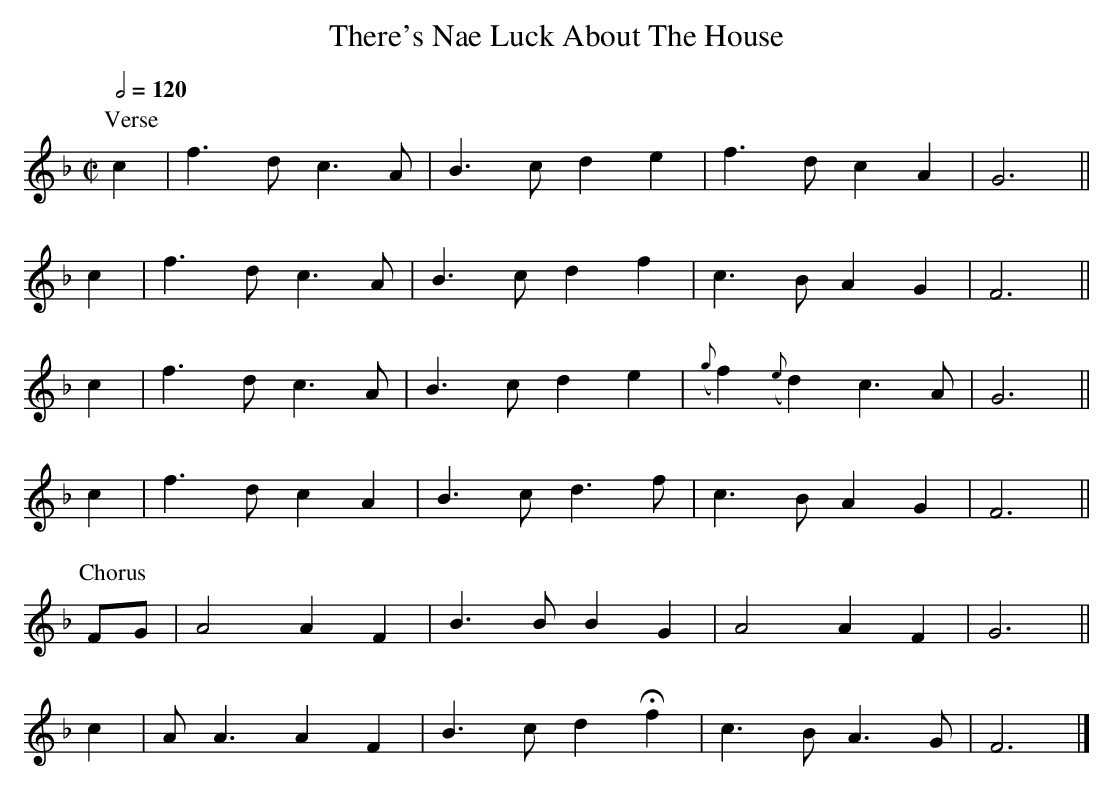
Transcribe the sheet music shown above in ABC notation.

X:1
T:There's Nae Luck About The House
M:C|
L:1/4
Q:1/2=120
K:F
P:Verse
c   |f>d c>A|B>c de |    f>d      cA |G3||
c   |f>d c>A|B>c df |    c>B      AG |F3||
c   |f>d c>A|B>c de |({g}f)({e}d) c>A|G3||
c   |f>d cA |B>c d>f|    c>B      AG |F3||
P:Chorus
F/G/|A2  AF |B>B BG |    A2       AF |G3||
c   |A<A AF |B>c dHf|    c>B      A>G|F3|]
